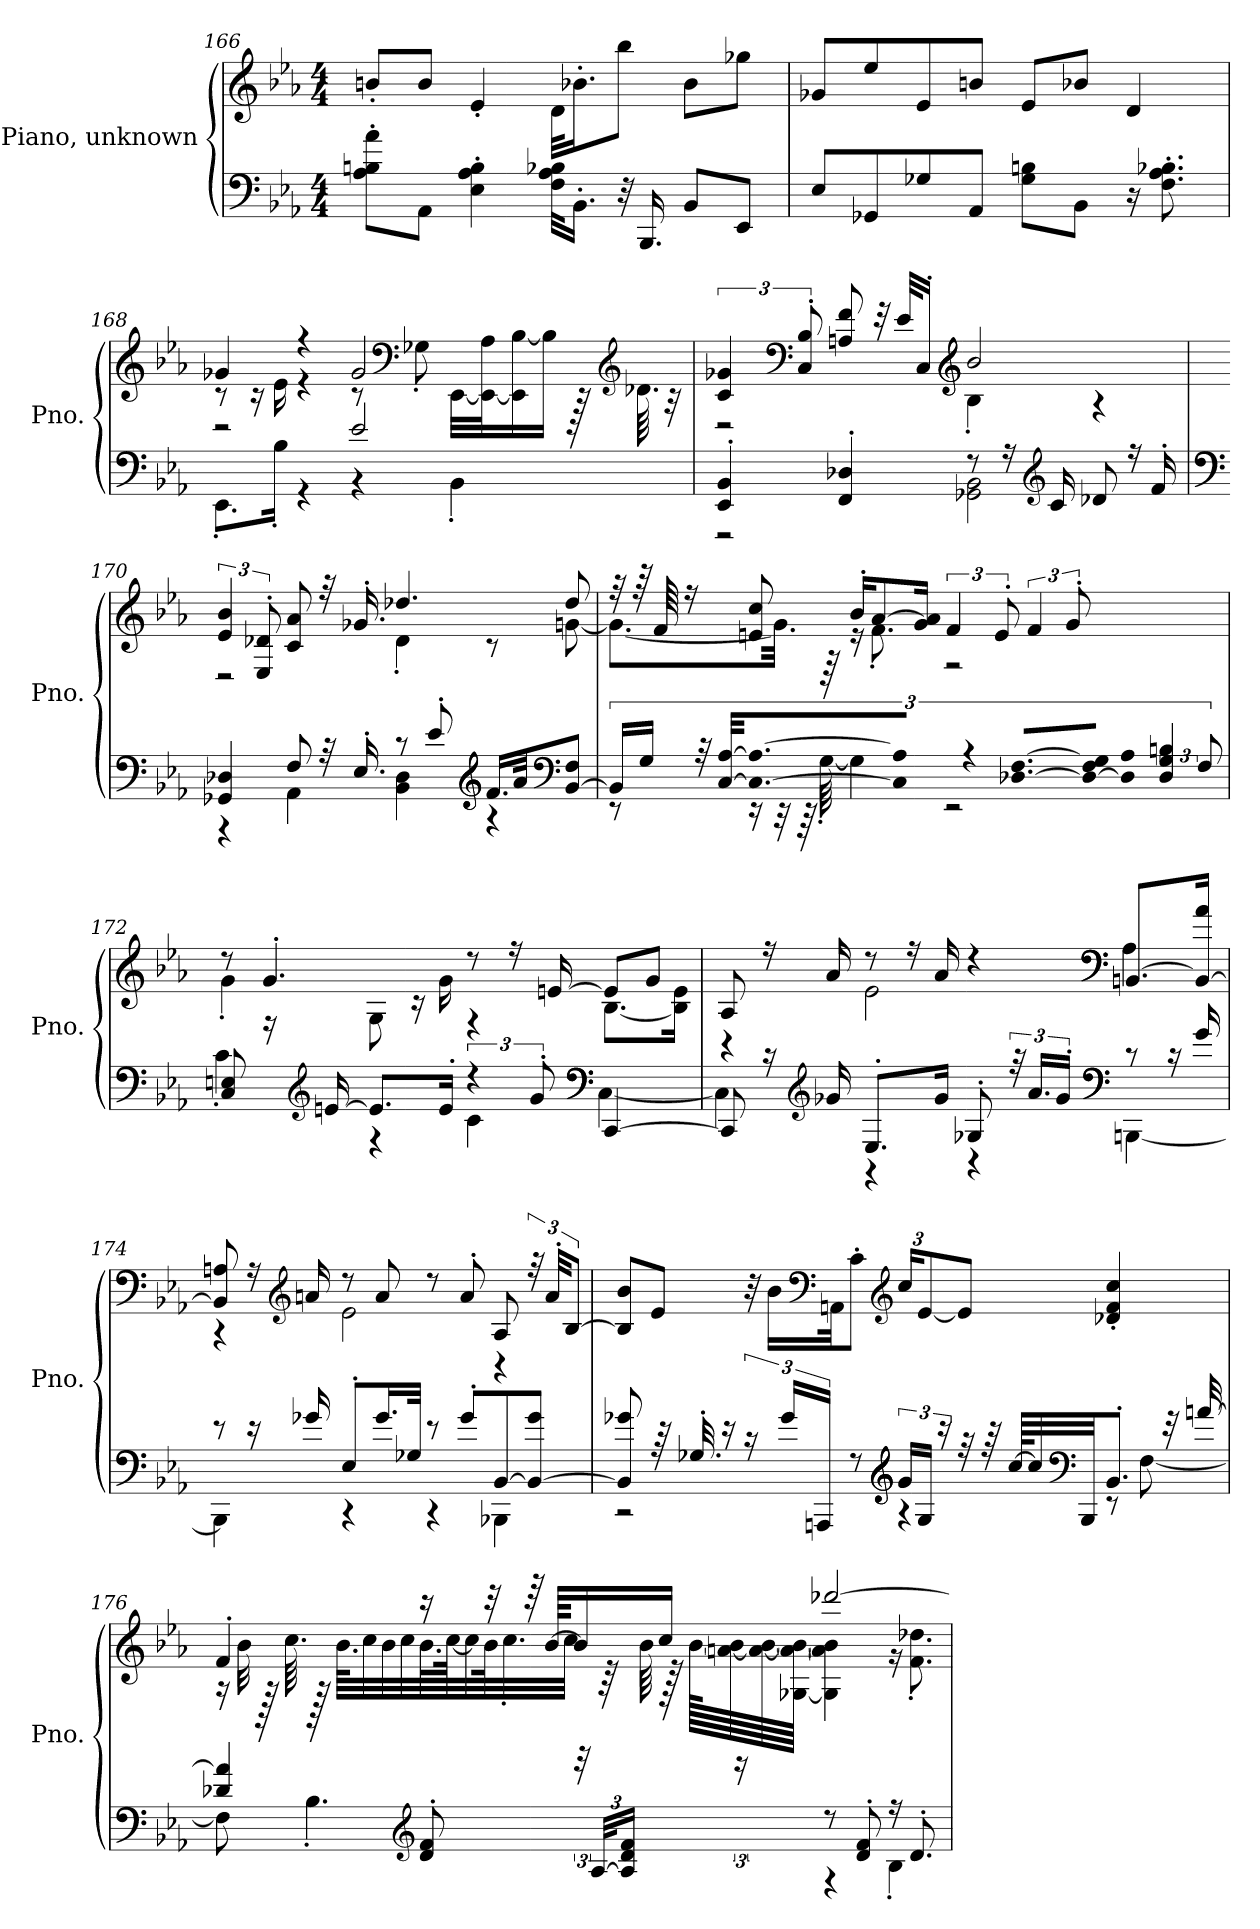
**kern	**kern
*part1	*part1
*staff2	*staff1
*I"Piano, unknown	*
*I'Pno.	*
!!LO:LB:g=z
*clefF4	*clefG2
*k[b-e-a-]	*k[b-e-a-]
*M4/4	*M4/4
=166	=166
8A-\' 8Bn\' 8a-\'L	8bn'/L
8AA-\J	8b/J
4E-\' 4A-\' 4B\'	4e-'/
32F\ 32A-\ 32B-X\KLL	32d\KLL
16.BB-'\JJ	16.b-X'\J
32r	8bb-\J
16.BBB-/	.
8BB-/L	8b-\L
8EE-/J	8gg-X\J
=167	=167
8E-/L	8g-X/L
8GG-X/	8ee-/
8G-X/	8e-/
8AA-/J	8bn/J
8G-\ 8Bn\L	8e-/L
8BB-\J	8b-X/J
16r	4d/
8.F\' 8.A-\' 8.B-X\'	.
!!LO:LB:g=z
=168	=168
*^	*^
2r	8.EE-'\L	4g-X/	8r
.	.	.	16r
.	16B-'\Jk	.	16e-\
.	4r	4r	4r
2e-/	4r	2g-/	8r
*	*	*clefF4	*
.	.	.	8G-X'\
.	4BB-'\	.	[32EE-\LLL
.	.	.	32EE-\_ 32A-\J
.	.	.	16EE-\] [16B-\
.	.	.	16B-\JJ]
.	.	.	128r
*	*	*clefG2	*
.	.	.	64.d-X\
.	.	.	32r
=169	=169	=169	=169
4EE-/' 4BB-/'	2r	6c/ 6g-X/	2r
*	*	*clefF4	*
.	.	12C/' 12B-/'	.
4FF/' 4D-X/'	.	8An/ 8f/	.
.	.	32r	.
.	.	32e-/KLL	.
.	.	16C'/JJ	.
*	*	*clefG2	*
8r	2GG-X\ 2BB-\	2b-/	4B-'\
16r	.	.	.
*clefG2	*	*	*
16c/	.	.	.
8d-X/	.	.	4r
16r	.	.	.
16f'/	.	.	.
!!LO:LB:g=z	!!
=170	=170	=170	=170
*clefF4	*	*	*
4GG-X/ 4D-X/	4r	6e-/ 6b-/	2r
.	.	12E-/' 12d-X/'	.
8F/	4AA-\	8c/ 8a-/	.
32r	.	32r	.
16.E-'/	.	16.g-X'/	.
8r	4BB-\ 4D-\	4.dd-X/	4d-'\
8e-'/	.	.	.
*clefG2	*	*	*
16.f/LL	4r	.	8r
32a-/JK	.	.	.
*clefF4	*	*	*
[8BB-/ 8F/J	.	8dd-/	[8gn\
=171	=171	=171	=171
24BB-/LL]	8r	32r	8.g\L_
.	.	64r	.
24G/JJ	.	.	.
.	.	64f/	.
.	.	16r	.
48r	.	.	.
[48C/ [48A-/KLL	.	.	.
16.C/_ 16.A-/_	16r	8en/ 8cc/	.
.	32r	.	32.g\Jkk]
64C/] 64A-/]JJkk	64r	.	.
64r	[64G'\	.	64r
[8.D-X/ [8.F/L	4G\]	16b-'/KL	16r
.	.	[8a-/	8.f'\
16D-/_ 16F/] 16G/Jk	.	16g/ 16a-/]Jk	.
4D-/] 4A-/	2r	6f/	2r
.	.	12e'/	.
6D-/ 6G/ 6Bn/	.	6f/	.
12F/	.	12g'/	.
!!LO:PB:g=z	!!
=172	=172	=172	=172
8C/ 8En/	4c'\	8r	4g'\
16r	.	4.g'/	.
*clefG2	*	*	*
[16en/	.	.	.
8.e/L]	4r	.	8G\
.	.	.	16r
16e'/Jk	.	.	16g\
6r	4c\	8r	4r
.	.	16r	.
12g'/	.	.	.
.	.	[16en/	.
*clefF4	*	*	*
[4CC/	[4C\	8e/L]	[8.B-\L
.	.	8g/J	.
.	.	.	16B-\] 16e\Jk
=173	=173	=173	=173
8CC/]	4C\]	8A-/	4r
16r	.	16r	.
*clefG2	*	*	*
16g-X/	.	16a-/	.
8.E-'/L	4r	8r	2e-\
.	.	16r	.
16g-/Jk	.	16a-/	.
8G-X'/	4r	4r	.
48r	.	.	.
24.a-/LL	.	.	.
24g-'/JJ	.	.	.
*clefF4	*	*clefF4	*
8r	[4BBBn\	[8.BBn/L	4A-\
16r	.	.	.
16g-/	.	16BB/_ 16a-/Jk	.
!!LO:LB:g=z	!!
=174	=174	=174	=174
8r	4BBB\]	8BB/] 8An/	4r
16r	.	16r	.
*	*	*clefG2	*
16g-X/	.	16an/	.
8E-'/L	4r	8r	2e-\
16.g-/L	.	8a/	.
32G-X/JJk	.	.	.
8r	4r	8r	.
8g-'/L	.	8a'/	.
[8BB-/	4BBB-X\	8A/	4r
8BB-/_ 8g-/J	.	48r	.
.	.	48a'/KKL	.
.	.	[12B-/J	.
*	*	*v	*v
!!LO:LB:g=z
=175	=175	=175
8BB-/] 8g-X/	2r	8B-/] 8b-/L
64r	.	8e-/J
32.G-X'/	.	.
16r	.	.
24r	.	32r
.	.	16b-\LL
24g-/LL	.	.
24AAAn/JJ	.	.
*	*	*clefF4
.	.	32AAn\JK
8r	.	8c'\J
*clefG2	*	*clefG2
*	*	*Xbrackettup
24g-/LL	4r	24cc/KL
24G-/JJ	.	[12e-/
24r	.	.
32r	.	8e-/J]
64r	.	.
[64cc/KLLL	.	.
32cc/]	.	.
*clefF4	*	*
32BBB-/JJ	.	.
8.BB-'/J	8r	4d-X/' 4f/' 4cc/'
.	[8F\	.
32r	.	.
[32an/	.	.
!!LO:LB:g=z
=176	=176	=176
*	*	*^
4d-X/ 4a/]	8F\]	4f'/	16r
.	.	.	32b-\
.	.	.	128r
.	.	.	64.cc\
.	4.B-'\	.	128r
.	.	.	64.b-\KLLL
.	.	.	32cc\
.	.	.	32b-\
.	.	.	32cc\
*clefG2	*	*	*
8d-/' 8f/'	.	16r	64.b-\L
.	.	.	[128cc\JK
.	.	.	32cc\]
.	.	32r	64b-\K
.	.	.	32.cc'\
.	.	64r	.
.	.	[64b-/KKLL	.
48r	.	16b-/]	32cc\JJJ
[48A-/KLL	.	.	.
.	.	.	64r
24A-/] 24d-/ 24f/JJ	.	.	.
.	.	.	64b-\
.	.	16cc/JJ	128r
.	.	.	[128b-\KLLLL
.	.	.	[64an\ 64b-\]
24r	.	.	.
.	.	.	64a\_ [64b-\
.	.	.	[64G-X\ 64a\_ 64b-\_JJJJ
8r	4r	[2ddd-X/	4G-\] 4a\] 4b-\]
8d-/' 8f/'	.	.	.
16r	4B-'\	.	16r
8.d-'/	.	.	8.f\' 8.dd-X\'
*v	*v	*	*
*	*v	*v
=	=
*-	*-
